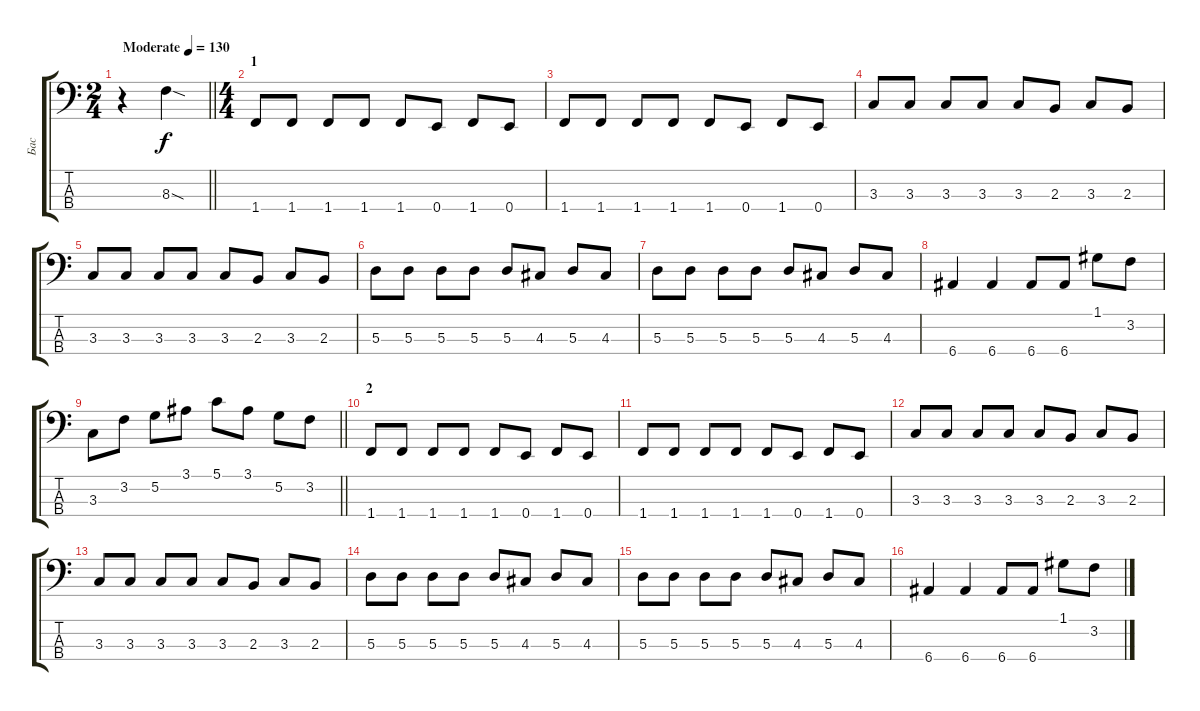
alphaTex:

\track ("Бас" "Бас") {instrument electricbassfinger}
\staff {score tabs}
\tuning (G2 D2 A1 E1) {hide}
\ts (2 4)
\tempo (130 "Moderate")
\clef f4
\barLineRight lightlight
\ks c
r.4{dy f instrument electricbassfinger} 8.3{sod}.4 |
\ts (4 4)
\section ("" "1")
1.4.8 1.4.8 1.4.8 1.4.8 1.4.8 0.4.8 1.4.8 0.4.8 |
1.4.8 1.4.8 1.4.8 1.4.8 1.4.8 0.4.8 1.4.8 0.4.8 |
3.3.8 3.3.8 3.3.8 3.3.8 3.3.8 2.3.8 3.3.8 2.3.8 |
3.3.8 3.3.8 3.3.8 3.3.8 3.3.8 2.3.8 3.3.8 2.3.8 |
5.3.8 5.3.8 5.3.8 5.3.8 5.3.8 4.3.8 5.3.8 4.3.8 |
5.3.8 5.3.8 5.3.8 5.3.8 5.3.8 4.3.8 5.3.8 4.3.8 |
6.4.4 6.4.4 6.4.8 6.4.8 1.1.8 3.2.8 |
\barLineRight lightlight
3.3.8 3.2.8 5.2.8 3.1.8 5.1.8 3.1.8 5.2.8 3.2.8 |
\section ("" "2")
1.4.8 1.4.8 1.4.8 1.4.8 1.4.8 0.4.8 1.4.8 0.4.8 |
1.4.8 1.4.8 1.4.8 1.4.8 1.4.8 0.4.8 1.4.8 0.4.8 |
3.3.8 3.3.8 3.3.8 3.3.8 3.3.8 2.3.8 3.3.8 2.3.8 |
3.3.8 3.3.8 3.3.8 3.3.8 3.3.8 2.3.8 3.3.8 2.3.8 |
5.3.8 5.3.8 5.3.8 5.3.8 5.3.8 4.3.8 5.3.8 4.3.8 |
5.3.8 5.3.8 5.3.8 5.3.8 5.3.8 4.3.8 5.3.8 4.3.8 |
6.4.4 6.4.4 6.4.8 6.4.8 1.1.8 3.2.8
